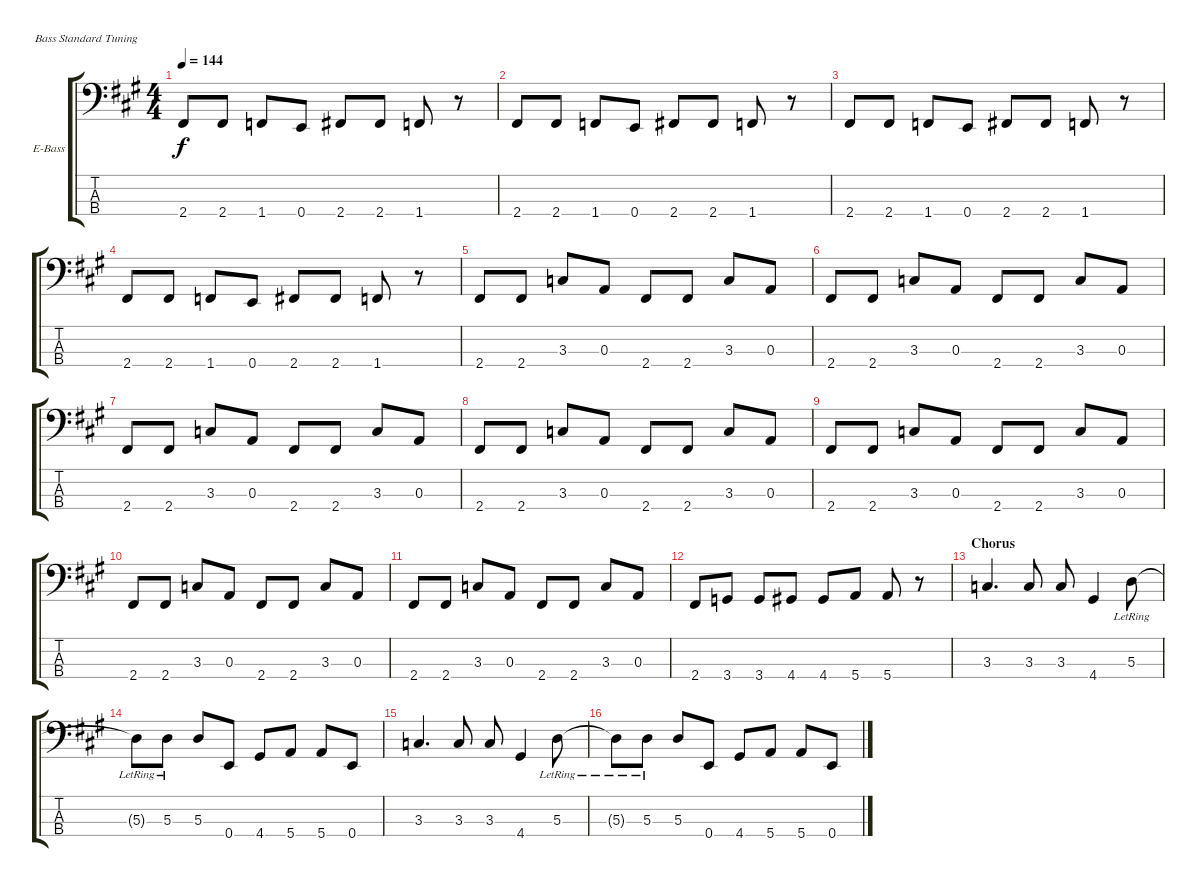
\defaultSystemsLayout 4
\bracketExtendMode groupsimilarinstruments
\firstSystemTrackNameOrientation horizontal
\otherSystemsTrackNameOrientation horizontal
\track ("Electric Bass" "E-Bass") {instrument electricbassfinger}
\staff {score tabs}
\tuning (G2 D2 A1 E1)
\ts (4 4)
\tempo 144
\clef f4
\scale
1.07062
\ks a
2.4.8{dy f} 2.4.8 1.4.8 0.4.8 2.4.8 2.4.8 1.4.8 r.8 |
\scale
0.929382 2.4.8 2.4.8 1.4.8 0.4.8 2.4.8 2.4.8 1.4.8 r.8 |
\scale
1.07062 2.4.8 2.4.8 1.4.8 0.4.8 2.4.8 2.4.8 1.4.8 r.8 |
\scale
0.929382 2.4.8 2.4.8 1.4.8 0.4.8 2.4.8 2.4.8 1.4.8 r.8 |
\scale
1.07062 2.4.8 2.4.8 3.3.8 0.3.8 2.4.8 2.4.8 3.3.8 0.3.8 |
\scale
0.929382 2.4.8 2.4.8 3.3.8 0.3.8 2.4.8 2.4.8 3.3.8 0.3.8 |
\scale
1.07062 2.4.8 2.4.8 3.3.8 0.3.8 2.4.8 2.4.8 3.3.8 0.3.8 |
\scale
0.929382 2.4.8 2.4.8 3.3.8 0.3.8 2.4.8 2.4.8 3.3.8 0.3.8 |
\scale
1.07062 2.4.8 2.4.8 3.3.8 0.3.8 2.4.8 2.4.8 3.3.8 0.3.8 |
\scale
0.929382 2.4.8 2.4.8 3.3.8 0.3.8 2.4.8 2.4.8 3.3.8 0.3.8 |
\scale
1.07062 2.4.8 2.4.8 3.3.8 0.3.8 2.4.8 2.4.8 3.3.8 0.3.8 |
\scale
0.929382 2.4.8 3.4.8 3.4.8 4.4.8 4.4.8 5.4.8 5.4.8 r.8 |
\section ("" "Chorus")
\scale
1.07062 3.3.4{d} 3.3.8 3.3.8 4.4.4 5.3{lr}.8 |
\scale
0.929382 5.3{lr t}.8 5.3{lr}.8 5.3.8 0.4.8 4.4.8 5.4.8 5.4.8 0.4.8 |
\scale
1.07062 3.3.4{d} 3.3.8 3.3.8 4.4.4 5.3{lr}.8 |
\scale
0.929382 5.3{lr t}.8 5.3{lr}.8 5.3.8 0.4.8 4.4.8 5.4.8 5.4.8 0.4.8
